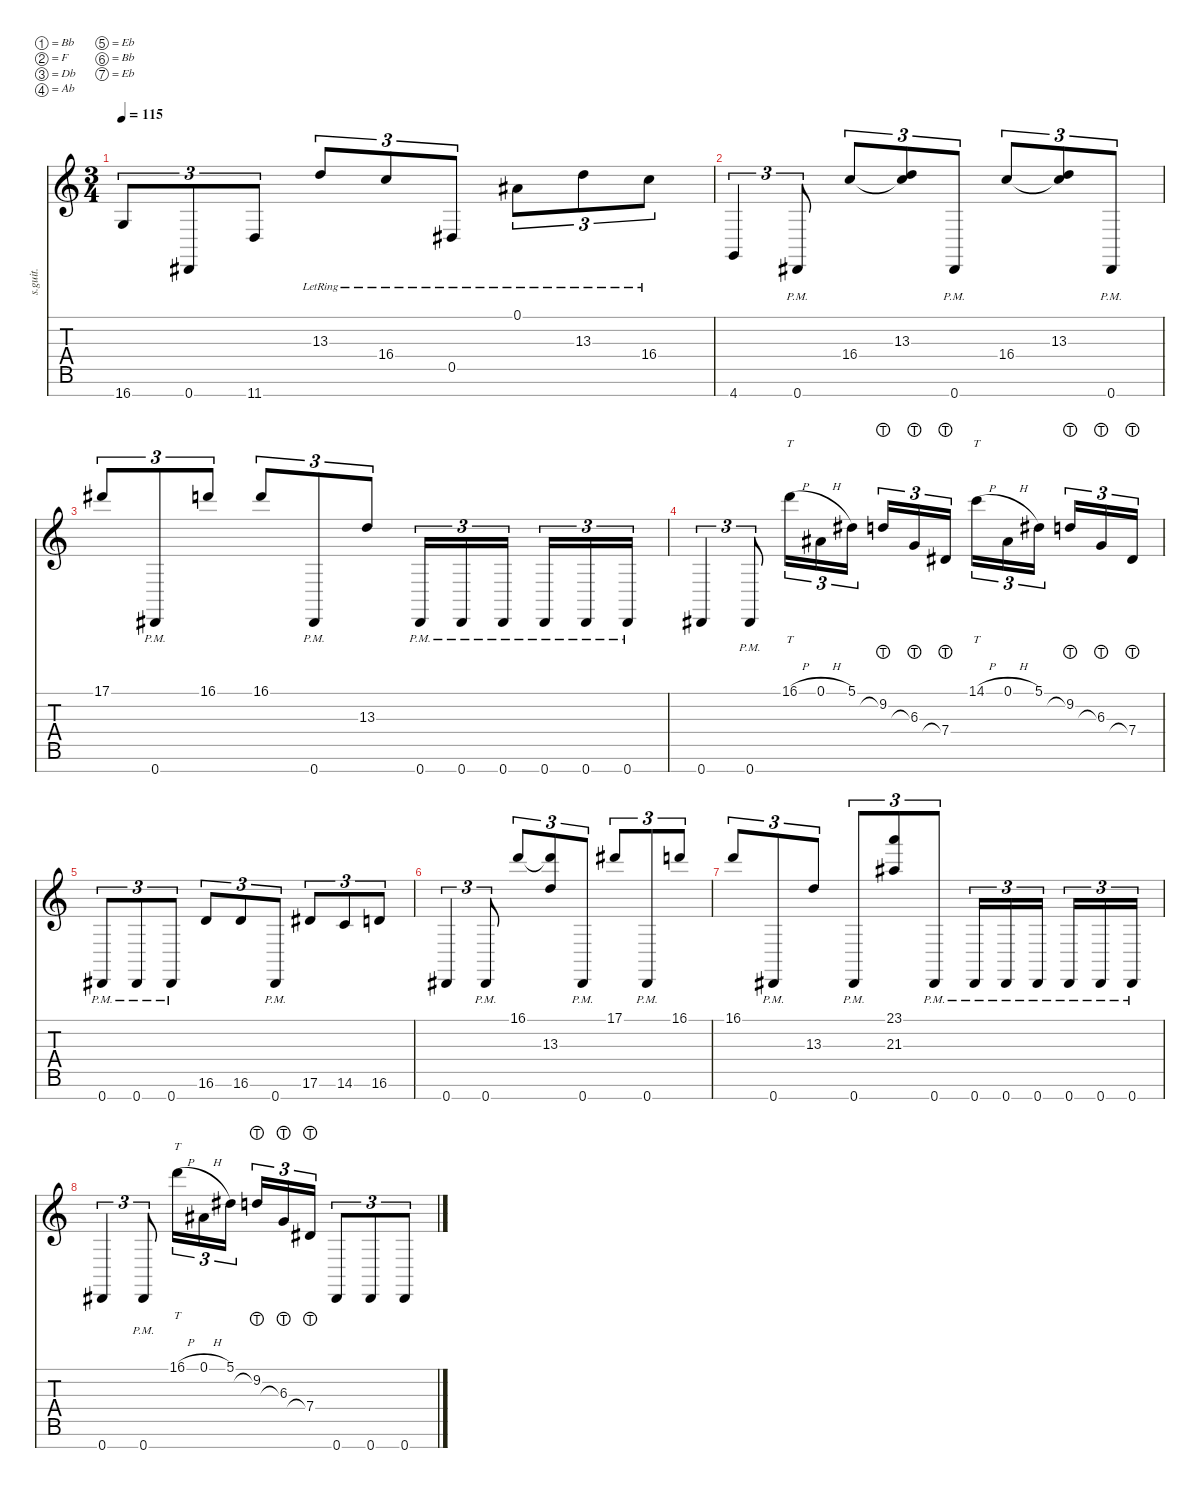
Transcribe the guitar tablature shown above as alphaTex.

\defaultSystemsLayout 4
\hideDynamics
\bracketExtendMode nobrackets
\track ("Guitar" "s.guit.") {instrument distortionguitar}
\staff {score tabs}
\tuning (Bb3 F3 Db3 Ab2 Eb2 Bb1 Eb1)
\ts (3 4)
\tempo 115
\clef g2
\ks c
16.7.8{tu (3 2) dy mf} 0.7{acc #}.8{tu (3 2)} 11.7.8{tu (3 2)} 13.3{lr}.8{tu (3 2)} 16.4{lr}.8{tu (3 2)} 0.5{lr acc #}.8{tu (3 2)} 0.1{lr acc #}.8{tu (3 2)} 13.3{lr}.8{tu (3 2)} 16.4{lr}.8{tu (3 2)} |
4.7.4{tu (3 2)} 0.7{pm acc #}.8{tu (3 2)} 16.4.8{tu (3 2)} (13.3 16.4{t}).8{tu (3 2)} 0.7{pm acc #}.8{tu (3 2)} 16.4.8{tu (3 2)} (13.3 16.4{t}).8{tu (3 2)} 0.7{pm acc #}.8{tu (3 2)} |
17.1{acc #}.8{tu (3 2)} 0.7{pm acc #}.8{tu (3 2)} 16.1.8{tu (3 2)} 16.1.8{tu (3 2)} 0.7{pm acc #}.8{tu (3 2)} 13.3.8{tu (3 2)} 0.7{pm acc #}.16{tu (3 2)} 0.7{pm acc #}.16{tu (3 2)} 0.7{pm acc #}.16{tu (3 2)} 0.7{pm acc #}.16{tu (3 2)} 0.7{pm acc #}.16{tu (3 2)} 0.7{pm acc #}.16{tu (3 2)} |
0.7{acc #}.4{tu (3 2)} 0.7{pm acc #}.8{tu (3 2)} 16.1{h}.16{tt tu (3 2)} 0.1{h acc #}.16{tu (3 2)} 5.1{acc #}.16{tu (3 2)} 9.2{lht}.16{tu (3 2)} 6.3{lht}.16{tu (3 2)} 7.4{lht acc #}.16{tu (3 2)} 14.1{h}.16{tt tu (3 2)} 0.1{h acc #}.16{tu (3 2)} 5.1{acc #}.16{tu (3 2)} 9.2{lht}.16{tu (3 2)} 6.3{lht}.16{tu (3 2)} 7.4{lht acc #}.16{tu (3 2)} |
0.7{pm acc #}.8{tu (3 2)} 0.7{pm acc #}.8{tu (3 2)} 0.7{pm acc #}.8{tu (3 2)} 16.6.8{tu (3 2)} 16.6.8{tu (3 2)} 0.7{pm acc #}.8{tu (3 2)} 17.6{acc #}.8{tu (3 2)} 14.6.8{tu (3 2)} 16.6.8{tu (3 2)} |
0.7{acc #}.4{tu (3 2)} 0.7{pm acc #}.8{tu (3 2)} 16.1.8{tu (3 2)} (13.3 16.1{t}).8{tu (3 2)} 0.7{pm acc #}.8{tu (3 2)} 17.1{acc #}.8{tu (3 2)} 0.7{pm acc #}.8{tu (3 2)} 16.1.8{tu (3 2)} |
16.1.8{tu (3 2)} 0.7{pm acc #}.8{tu (3 2)} 13.3.8{tu (3 2)} 0.7{pm acc #}.8{tu (3 2)} (23.1 21.3{acc #}).8{tu (3 2)} 0.7{pm acc #}.8{tu (3 2)} 0.7{pm acc #}.16{tu (3 2)} 0.7{pm acc #}.16{tu (3 2)} 0.7{pm acc #}.16{tu (3 2)} 0.7{pm acc #}.16{tu (3 2)} 0.7{pm acc #}.16{tu (3 2)} 0.7{pm acc #}.16{tu (3 2)} |
0.7{acc #}.4{tu (3 2) beam Up} 0.7{pm acc #}.8{tu (3 2) beam Up} 16.1{h}.16{tt tu (3 2) beam Down} 0.1{h acc #}.16{tu (3 2) beam Down} 5.1{acc #}.16{tu (3 2) beam Down} 9.2{lht}.16{tu (3 2) beam Up} 6.3{lht}.16{tu (3 2) beam Up} 7.4{lht acc #}.16{tu (3 2) beam Up} 0.7{acc #}.8{tu (3 2) beam Up} 0.7{acc #}.8{tu (3 2) beam Up} 0.7{acc #}.8{tu (3 2) beam Up}
